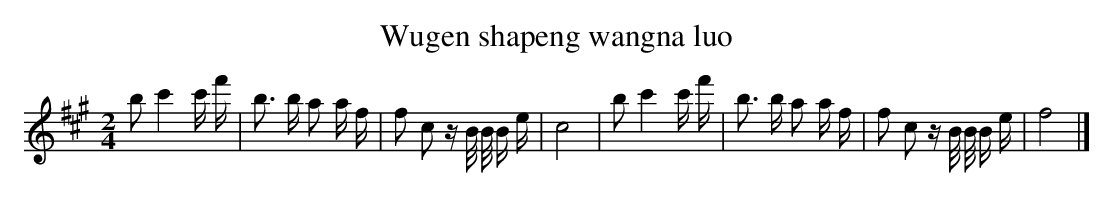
X:1
T: Wugen shapeng wangna luo
L: 1/16
M: 2/4
K: A
b2c'4c' f' [I:setbarnb 1]|
b2> b2 a2 a f |
f2 c2 z B/ B/ B e |
c8 |
b2c'4c' f' |
b2> b2 a2 a f |
f2 c2 z B/ B/ B e |
f8 |]
